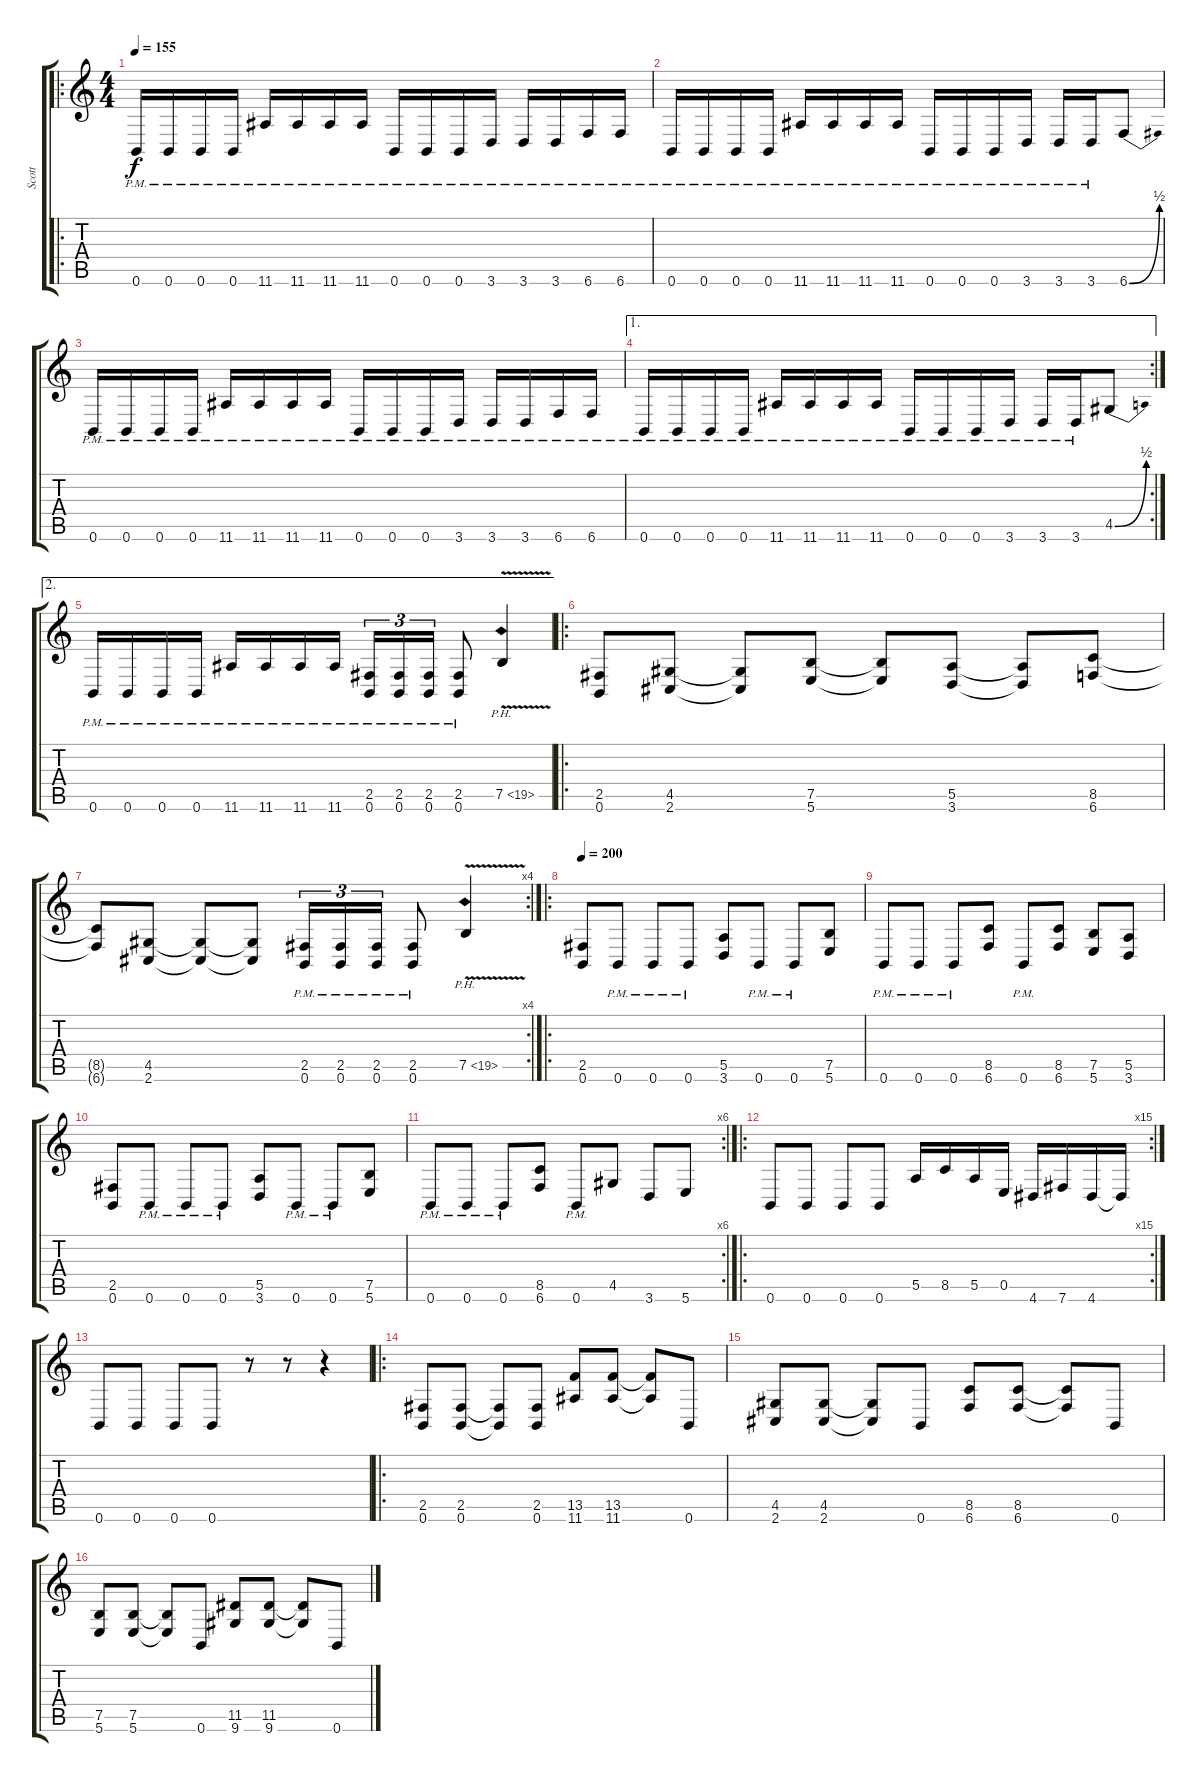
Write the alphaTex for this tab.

\track ("Scott" "Scott") {instrument distortionguitar}
\staff {score tabs}
\tuning (B3 Gb3 D3 A2 E2 B1) {hide}
\ro
\ts (4 4)
\tempo 155
\clef g2
\ks c
0.6{pm}.16{dy f} 0.6{pm}.16 0.6{pm}.16 0.6{pm}.16 11.6{pm}.16 11.6{pm}.16 11.6{pm}.16 11.6{pm}.16 0.6{pm}.16 0.6{pm}.16 0.6{pm}.16 3.6{pm}.16 3.6{pm}.16 3.6{pm}.16 6.6{pm}.16 6.6{pm}.16 |
0.6{pm}.16 0.6{pm}.16 0.6{pm}.16 0.6{pm}.16 11.6{pm}.16 11.6{pm}.16 11.6{pm}.16 11.6{pm}.16 0.6{pm}.16 0.6{pm}.16 0.6{pm}.16 3.6{pm}.16 3.6{pm}.16 3.6{pm}.16 6.6{be (bend 0 0 60 2)}.8 |
0.6{pm}.16 0.6{pm}.16 0.6{pm}.16 0.6{pm}.16 11.6{pm}.16 11.6{pm}.16 11.6{pm}.16 11.6{pm}.16 0.6{pm}.16 0.6{pm}.16 0.6{pm}.16 3.6{pm}.16 3.6{pm}.16 3.6{pm}.16 6.6{pm}.16 6.6{pm}.16 |
\ae 1
\rc 2
0.6{pm}.16 0.6{pm}.16 0.6{pm}.16 0.6{pm}.16 11.6{pm}.16 11.6{pm}.16 11.6{pm}.16 11.6{pm}.16 0.6{pm}.16 0.6{pm}.16 0.6{pm}.16 3.6{pm}.16 3.6{pm}.16 3.6{pm}.16 4.5{be (bend 0 0 60 2)}.8 |
\ae 2
0.6{pm}.16 0.6{pm}.16 0.6{pm}.16 0.6{pm}.16 11.6{pm}.16 11.6{pm}.16 11.6{pm}.16 11.6{pm}.16 (2.5{pm} 0.6{pm}).16{tu (3 2)} (2.5{pm} 0.6{pm}).16{tu (3 2)} (2.5{pm} 0.6{pm}).16{tu (3 2)} (2.5{pm} 0.6{pm}).8 7.5{ph 12 v}.4 |
\ro
(2.5 0.6).8 (4.5 2.6).8 (4.5{t} 2.6{t}).8 (7.5 5.6).8 (7.5{t} 5.6{t}).8 (5.5 3.6).8 (5.5{t} 3.6{t}).8 (8.5 6.6).8 |
\rc 4
(8.5{t} 6.6{t}).8 (4.5 2.6).8 (4.5{t} 2.6{t}).8 (4.5{t} 2.6{t}).8 (2.5{pm} 0.6{pm}).16{tu (3 2)} (2.5{pm} 0.6{pm}).16{tu (3 2)} (2.5{pm} 0.6{pm}).16{tu (3 2)} (2.5{pm} 0.6{pm}).8 7.5{ph 12 v}.4 |
\ro
\tempo 200
(2.5 0.6).8 0.6{pm}.8 0.6{pm}.8 0.6{pm}.8 (5.5 3.6).8 0.6{pm}.8 0.6{pm}.8 (7.5 5.6).8 |
0.6{pm}.8 0.6{pm}.8 0.6{pm}.8 (8.5 6.6).8 0.6{pm}.8 (8.5 6.6).8 (7.5 5.6).8 (5.5 3.6).8 |
(2.5 0.6).8 0.6{pm}.8 0.6{pm}.8 0.6{pm}.8 (5.5 3.6).8 0.6{pm}.8 0.6{pm}.8 (7.5 5.6).8 |
\rc 6
0.6{pm}.8 0.6{pm}.8 0.6{pm}.8 (8.5 6.6).8 0.6{pm}.8 4.5.8 3.6.8 5.6.8 |
\ro
\rc 15
0.6.8 0.6.8 0.6.8 0.6.8 5.5.16 8.5.16 5.5.16 0.5.16 4.6.16 7.6.16 4.6.16 4.6{t}.16 |
0.6.8 0.6.8 0.6.8 0.6.8 r.8 r.8 r.4 |
\ro
(2.5 0.6).8 (2.5 0.6).8 (2.5{t} 0.6{t}).8 (2.5 0.6).8 (13.5 11.6).8 (13.5 11.6).8 (13.5{t} 11.6{t}).8 0.6.8 |
(4.5 2.6).8 (4.5 2.6).8 (4.5{t} 2.6{t}).8 0.6.8 (8.5 6.6).8 (8.5 6.6).8 (8.5{t} 6.6{t}).8 0.6.8 |
(7.5 5.6).8 (7.5 5.6).8 (7.5{t} 5.6{t}).8 0.6.8 (11.5 9.6).8 (11.5 9.6).8 (11.5{t} 9.6{t}).8 0.6.8
